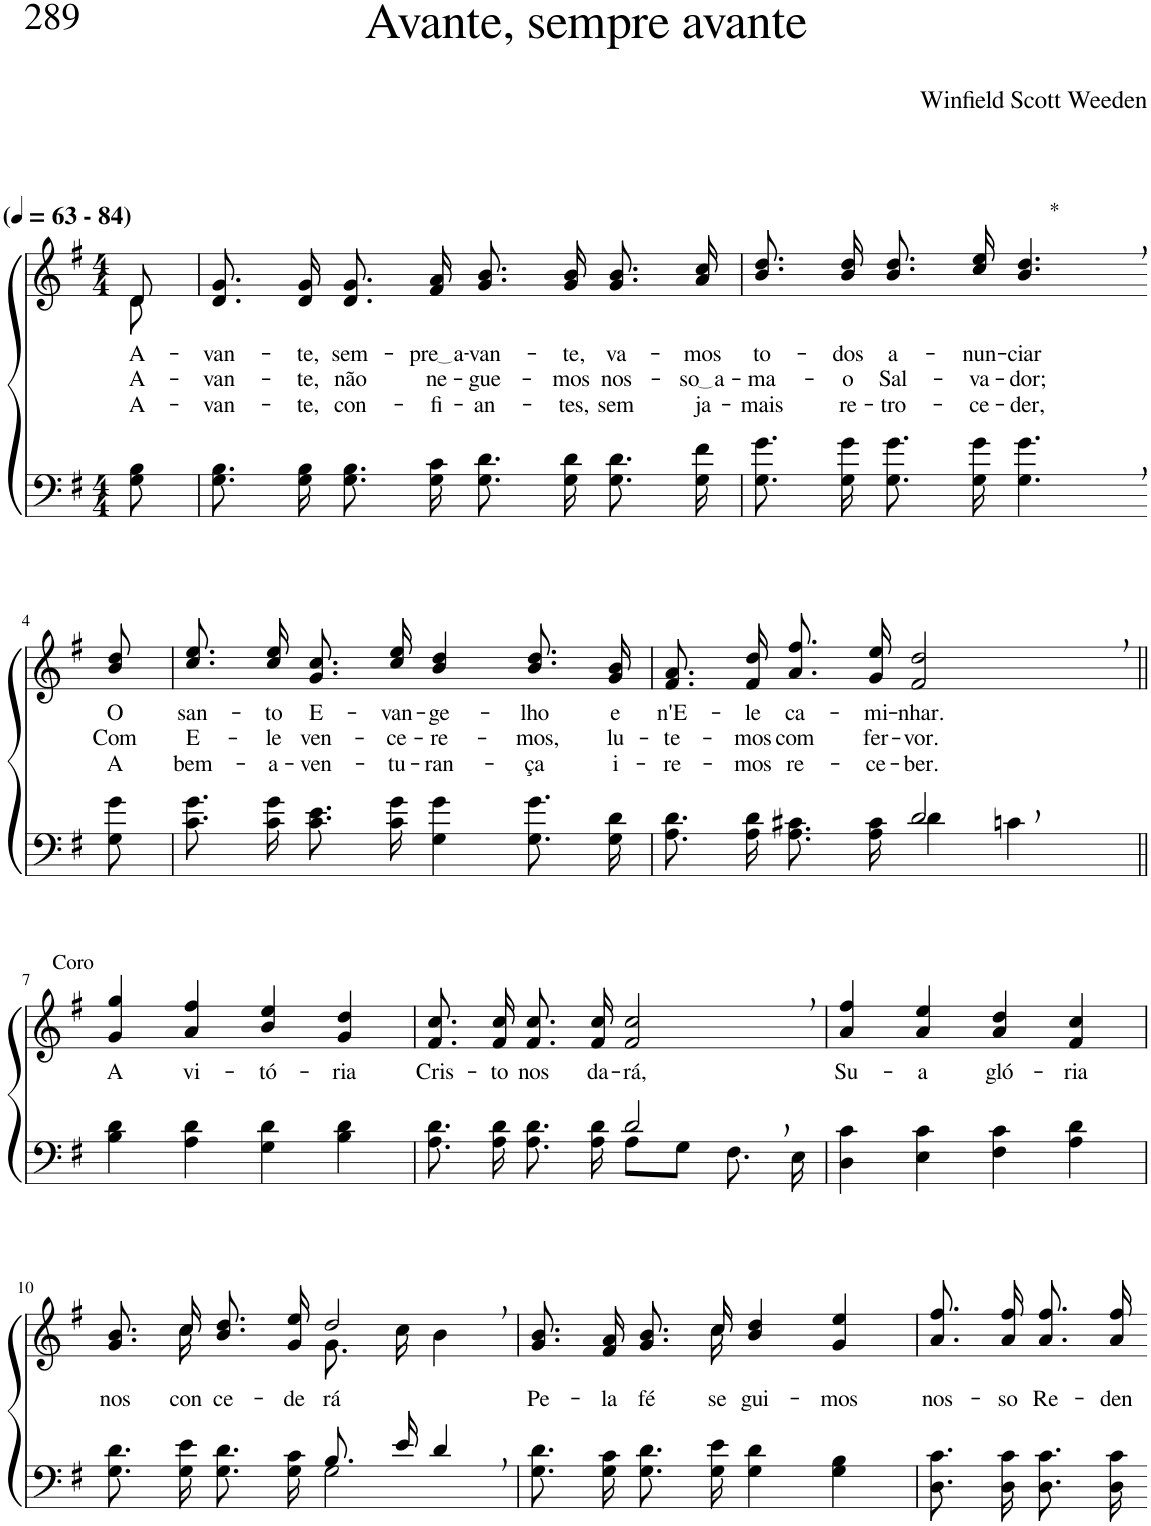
**kern	**kern	**text	**text	**text
*part2	*part1	*part1	*part1	*part1
*staff2	*staff1	*staff1	*staff1	*staff1
*I"Parte III e IV	*I"Parte I e II	*	*	*
*clefF4	*clefG2	*	*	*
*Trd2c3	*Trd2c3	*	*	*
*k[f#]	*k[f#]	*	*	*
*M4/4	*M4/4	*	*	*
*MM63	*MM63	*	*	*
=1	=1	=1	=1	=1
!	!LO:TX:a:B:t=(	!	!	!
!	!LO:TX:a:B:t=- 84)	!	!	!
!	!	!LO:LY:b	!LO:LY:b	!LO:LY:b
*	*^	*	*	*
8G\ 8B\	8d\	8d/	A-	A-	A-
=2	=2	=2	=2	=2	=2
!	!	!	!LO:LY:b	!LO:LY:b	!LO:LY:b
*	*v	*v	*	*	*
8.G\ 8.B\	8.d/ 8.g/L	-van-	-van-	-van-
!	!	!LO:LY:b	!LO:LY:b	!LO:LY:b
16G\ 16B\	16d/ 16g/Jk	-te,	-te,	-te,
!	!	!LO:LY:b	!LO:LY:b	!LO:LY:b
8.G\ 8.B\	8.d/ 8.g/L	sem-	não	con-
!	!	!LO:LY:b	!LO:LY:b	!LO:LY:b
16G\ 16c\	16f#/ 16a/Jk	pre a	ne-	-fi-
!	!	!LO:LY:b	!LO:LY:b	!LO:LY:b
8.G\ 8.d\	8.g/ 8.b/L	-van-	-gue-	-an-
!	!	!LO:LY:b	!LO:LY:b	!LO:LY:b
16G\ 16d\	16g/ 16b/Jk	-te,	-mos	-tes,
!	!	!LO:LY:b	!LO:LY:b	!LO:LY:b
8.G\ 8.d\	8.g/ 8.b/L	va-	nos-	sem
!	!	!LO:LY:b	!LO:LY:b	!LO:LY:b
16G\ 16f#\	16a/ 16cc/Jk	-mos	so a	ja-
=3	=3	=3	=3	=3
!	!	!LO:LY:b	!LO:LY:b	!LO:LY:b
8.G\ 8.g\	8.b\ 8.dd\L	to-	-ma-	-mais
!	!	!LO:LY:b	!LO:LY:b	!LO:LY:b
16G\ 16g\	16b\ 16dd\Jk	-dos	-o	re-
!	!	!LO:LY:b	!LO:LY:b	!LO:LY:b
8.G\ 8.g\	8.b\ 8.dd\L	a-	Sal-	-tro-
!	!	!LO:LY:b	!LO:LY:b	!LO:LY:b
16G\ 16g\	16cc\ 16ee\Jk	-nun-	-va-	-ce-
!	!LO:TX:a:t=*	!	!	!
!	!	!LO:LY:b	!LO:LY:b	!LO:LY:b
4.G\, 4.g\,	4.b/, 4.dd/,	-ciar	-dor;	-der,
!!LO:LB:g=z
=4-	=4-	=4-	=4-	=4-
!	!	!LO:LY:b	!LO:LY:b	!LO:LY:b
8G\ 8g\	8b/ 8dd/	O	Com	A
=5	=5	=5	=5	=5
!	!	!LO:LY:b	!LO:LY:b	!LO:LY:b
8.c\ 8.g\	8.cc\ 8.ee\L	san-	E-	bem-
!	!	!LO:LY:b	!LO:LY:b	!LO:LY:b
16c\ 16g\	16cc\ 16ee\Jk	-to	-le	-a-
!	!	!LO:LY:b	!LO:LY:b	!LO:LY:b
8.c\ 8.e\	8.g\ 8.cc\L	E-	ven-	-ven-
!	!	!LO:LY:b	!LO:LY:b	!LO:LY:b
16c\ 16g\	16cc\ 16ee\Jk	-van-	-ce-	-tu-
!	!	!LO:LY:b	!LO:LY:b	!LO:LY:b
4G\ 4g\	4b/ 4dd/	-ge-	-re-	-ran-
!	!	!LO:LY:b	!LO:LY:b	!LO:LY:b
8.G\ 8.g\	8.b\ 8.dd\L	-lho	-mos,	-ça
!	!	!LO:LY:b	!LO:LY:b	!LO:LY:b
16G\ 16d\	16g\ 16b\Jk	e	lu-	i-
=6	=6	=6	=6	=6
*^	*	*	*	*
!	!	!	!LO:LY:b	!LO:LY:b	!LO:LY:b
2ryy	8.A\ 8.d\	8.f#/ 8.a/L	n'E-	-te-	-re-
!	!	!	!LO:LY:b	!LO:LY:b	!LO:LY:b
.	16A\ 16d\	16f#/ 16dd/Jk	-le	-mos	-mos
!	!	!	!LO:LY:b	!LO:LY:b	!LO:LY:b
.	8.A\ 8.c#X\	8.a\ 8.ff#\L	ca-	com	re-
!	!	!	!LO:LY:b	!LO:LY:b	!LO:LY:b
.	16A\ 16c#\	16g\ 16ee\Jk	-mi-	fer-	-ce-
!	!	!	!LO:LY:b	!LO:LY:b	!LO:LY:b
2d,/	4d\	2f#/, 2dd/,	-nhar.	-vor.	-ber.
.	4cn\	.	.	.	.
!!LO:LB:g=z
=7||	=7||	=7||	=7||	=7||	=7||
!	!	!LO:TX:a:t=Coro	!	!	!
!	!	!	!LO:LY:b	!	!
*v	*v	*	*	*	*
4B\ 4d\	4g/ 4gg/	A	.	.
!	!	!LO:LY:b	!	!
4A\ 4d\	4a/ 4ff#/	vi-	.	.
!	!	!LO:LY:b	!	!
4G\ 4d\	4b/ 4ee/	-tó-	.	.
!	!	!LO:LY:b	!	!
4B\ 4d\	4g/ 4dd/	-ria	.	.
=8	=8	=8	=8	=8
*^	*	*	*	*
!	!	!	!LO:LY:b	!	!
2ryy	8.A\ 8.d\	8.f#/ 8.cc/L	Cris-	.	.
!	!	!	!LO:LY:b	!	!
.	16A\ 16d\	16f#/ 16cc/Jk	-to	.	.
!	!	!	!LO:LY:b	!	!
.	8.A\ 8.d\	8.f#/ 8.cc/L	nos	.	.
!	!	!	!LO:LY:b	!	!
.	16A\ 16d\	16f#/ 16cc/Jk	da-	.	.
!	!	!	!LO:LY:b	!	!
2d,/	8A\L	2f#/, 2cc/,	-rá,	.	.
.	8G\J	.	.	.	.
.	8.F#\	.	.	.	.
.	16E\	.	.	.	.
=9	=9	=9	=9	=9	=9
!	!	!	!LO:LY:b	!	!
*v	*v	*	*	*	*
4D\ 4c\	4a/ 4ff#/	Su-	.	.
!	!	!LO:LY:b	!	!
4E\ 4c\	4a/ 4ee/	-a	.	.
!	!	!LO:LY:b	!	!
4F#\ 4c\	4a/ 4dd/	gló-	.	.
!	!	!LO:LY:b	!	!
4A\ 4d\	4f#/ 4cc/	-ria	.	.
!!LO:LB:g=z
=10	=10	=10	=10	=10
*^	*	*	*	*
!	!	!	!LO:LY:b	!	!
*	*	*^	*	*	*
2ryy	8.G\ 8.d\	8.g/ 8.b/L	8.ryy	nos	.	.
!	!	!	!	!LO:LY:b	!	!
.	16G\ 16e\	16cc/Jk	16cc\	con-	.	.
!	!	!	!	!LO:LY:b	!	!
.	8.G\ 8.d\	8.b\ 8.dd\L	4ryy	-ce-	.	.
!	!	!	!	!LO:LY:b	!	!
.	16G\ 16c\	16g\ 16ee\Jk	.	-de-	.	.
!	!	!	!	!LO:LY:b	!	!
8.B/	2G\	2dd,/	8.g\L	-rá	.	.
16e/	.	.	16cc\Jk	.	.	.
4d,/	.	.	4b\	.	.	.
*v	*v	*	*	*	*	*
=11	=11	=11	=11	=11	=11
!	!	!	!LO:LY:b	!	!
8.G\ 8.d\	8.g/ 8.b/L	4..ryy	-Pe-	.	.
!	!	!	!LO:LY:b	!	!
16G\ 16c\	16f#/ 16a/Jk	.	-la	.	.
!	!	!	!LO:LY:b	!	!
8.G\ 8.d\	8.g/ 8.b/L	.	fé	.	.
!	!	!	!LO:LY:b	!	!
16G\ 16e\	16cc/Jk	16cc\	se-	.	.
!	!	!	!LO:LY:b	!	!
4G\ 4d\	4b/ 4dd/	2ryy	-gui-	.	.
!	!	!	!LO:LY:b	!	!
4G\ 4B\	4g/ 4ee/	.	-mos	.	.
*	*v	*v	*	*	*
=12	=12	=12	=12	=12
!	!	!LO:LY:b	!	!
8.D\ 8.c\	8.a\ 8.ff#\L	nos-	.	.
!	!	!LO:LY:b	!	!
16D\ 16c\	16a\ 16ff#\Jk	-so	.	.
!	!	!LO:LY:b	!	!
8.D\ 8.c\	8.a\ 8.ff#\L	Re-	.	.
!	!	!LO:LY:b	!	!
16D\ 16c\	16a\ 16ff#\Jk	-den-	.	.
=-	=-	=-	=-	=-
*-	*-	*-	*-	*-
